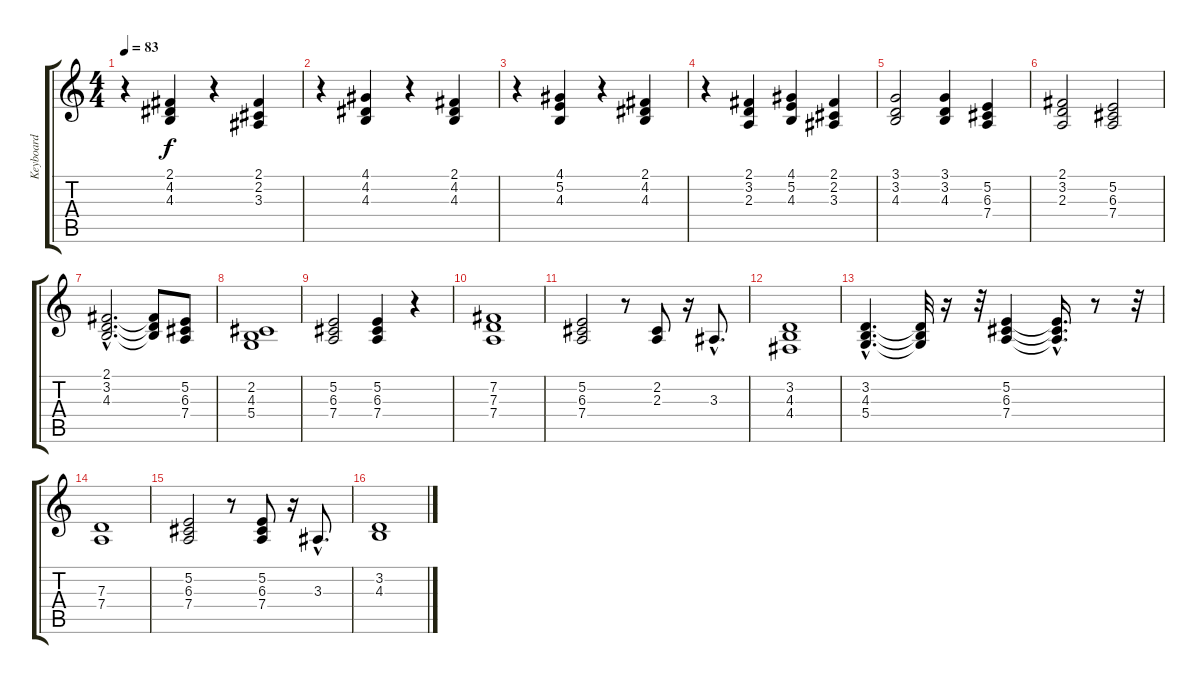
\track ("Keyboard" "Keyboard") {instrument synthstrings1}
\staff {score tabs}
\tuning (E4 B3 G3 D3 A2 E2) {hide}
\ts (4 4)
\tempo 83
\clef g2
\ks c
r.4{dy f} (2.1 4.2 4.3).4 r.4 (2.1 2.2 3.3).4 |
r.4 (4.1 4.2 4.3).4 r.4 (2.1 4.2 4.3).4 |
r.4 (4.1 5.2 4.3).4 r.4 (2.1 4.2 4.3).4 |
r.4 (2.1 3.2 2.3).4 (4.1 5.2 4.3).4 (2.1 2.2 3.3).4 |
(3.1 3.2 4.3).2 (3.1 3.2 4.3).4 (5.2 6.3 7.4).4 |
(2.1 3.2 2.3).2 (5.2 6.3 7.4).2 |
(2.1{hac} 3.2{hac} 4.3{hac}).2{d} (2.1{t} 3.2{t} 4.3{t}).8 (5.2 6.3 7.4).8 |
(2.2 4.3 5.4).1 |
(5.2 6.3 7.4).2 (5.2 6.3 7.4).4 r.4 |
(7.2 7.3 7.4).1 |
(5.2 6.3 7.4).2 r.8 (2.2 2.3).8 r.16 3.3{hac}.8{d} |
(3.2 4.3 4.4).1 |
(3.2{hac} 4.3{hac} 5.4{hac}).4{d} (3.2{t} 4.3{t} 5.4{t}).32 r.16 r.32 (5.2 6.3 7.4).4 (5.2{hac t} 6.3{hac t} 7.4{hac t}).16{d} r.8 r.32 |
(7.3 7.4).1 |
(5.2 6.3 7.4).2 r.8 (5.2 6.3 7.4).8 r.16 3.3{hac}.8{d} |
(3.2 4.3).1
